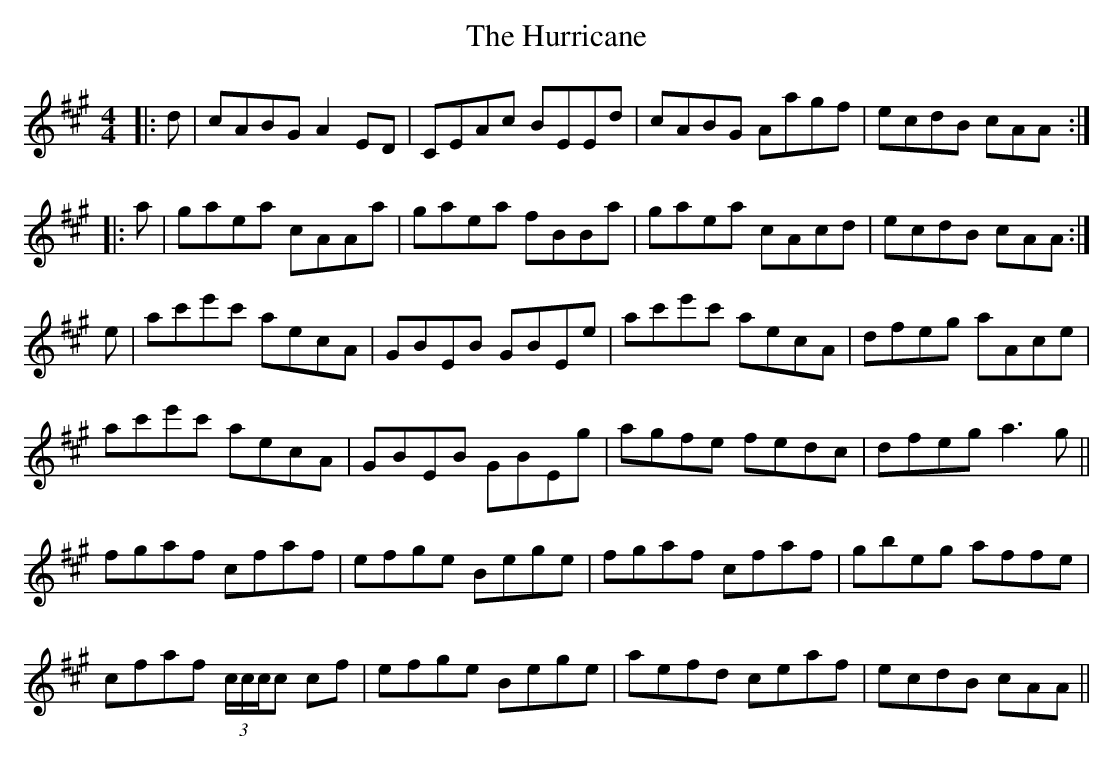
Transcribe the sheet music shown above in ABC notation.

X:1
T: The Hurricane
M: 4/4
L: 1/8
K: Amaj
|:d|cABG A2ED|CEAc BEEd|cABG Aagf|ecdB cAA:|
|:a|gaea cAAa|gaea fBBa|gaea cAcd|ecdB cAA:|
e|ac'e'c' aecA|GBEB GBEe|ac'e'c' aecA|dfeg aAce|
ac'e'c' aecA|GBEB GBEg|agfe fedc|dfeg a3 g||
fgaf cfaf|efge Bege|fgaf cfaf|gbeg affe|
cfaf (3c/c/c/c cf|efge Bege|aefd ceaf|ecdB cAA||
